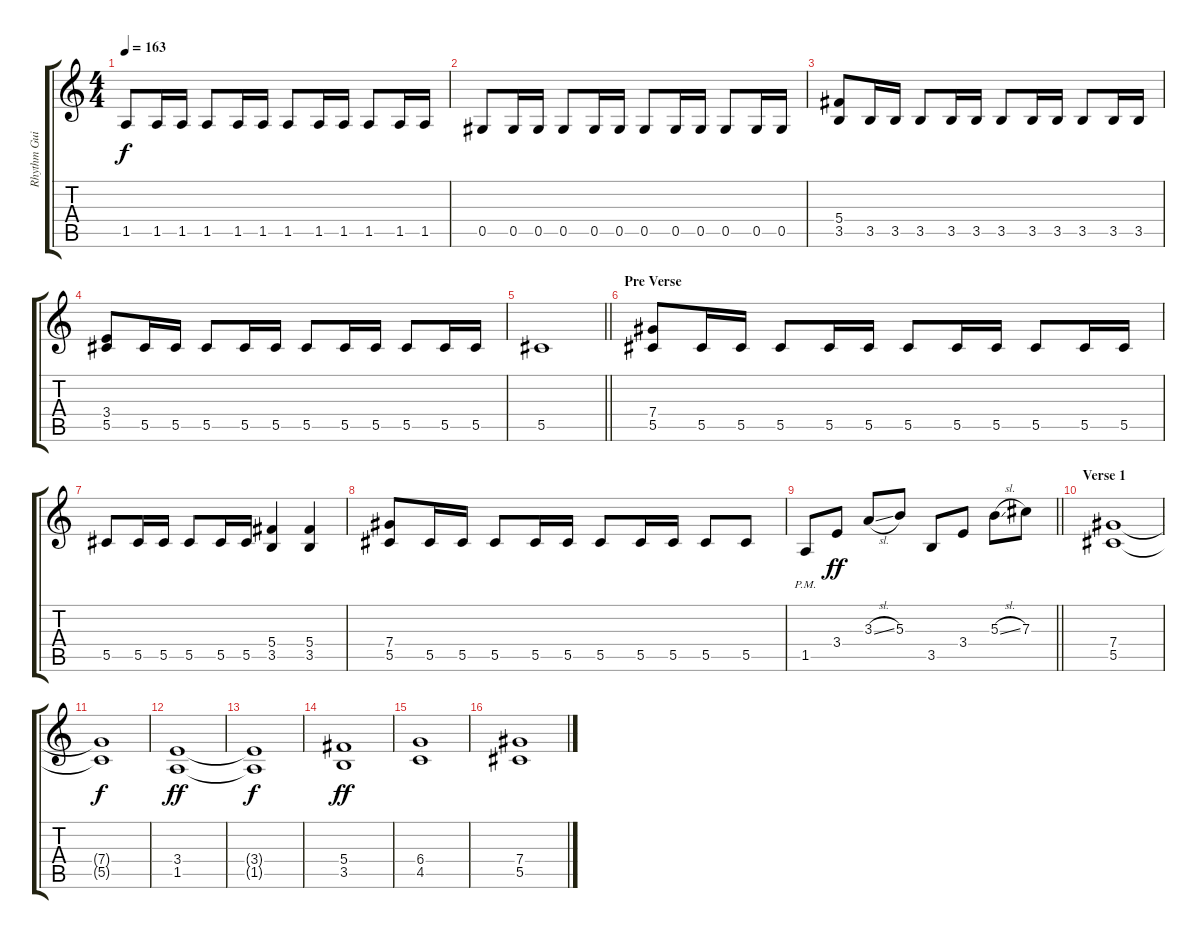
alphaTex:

\track ("Rhythm Guitar" "Rhythm Gui") {instrument distortionguitar}
\staff {score tabs}
\tuning (Eb4 Bb3 Gb3 Db3 Ab2 Eb2) {hide}
\ts (4 4)
\tempo 163
\clef g2
\ks c
1.5.8{dy f} 1.5.16 1.5.16 1.5.8 1.5.16 1.5.16 1.5.8 1.5.16 1.5.16 1.5.8 1.5.16 1.5.16 |
0.5.8 0.5.16 0.5.16 0.5.8 0.5.16 0.5.16 0.5.8 0.5.16 0.5.16 0.5.8 0.5.16 0.5.16 |
(5.4 3.5).8 3.5.16 3.5.16 3.5.8 3.5.16 3.5.16 3.5.8 3.5.16 3.5.16 3.5.8 3.5.16 3.5.16 |
(3.4 5.5).8 5.5.16 5.5.16 5.5.8 5.5.16 5.5.16 5.5.8 5.5.16 5.5.16 5.5.8 5.5.16 5.5.16 |
\barLineRight lightlight
5.5.1 |
\section ("" "Pre Verse")
(7.4 5.5).8 5.5.16 5.5.16 5.5.8 5.5.16 5.5.16 5.5.8 5.5.16 5.5.16 5.5.8 5.5.16 5.5.16 |
5.5.8 5.5.16 5.5.16 5.5.8 5.5.16 5.5.16 (5.4 3.5).4 (5.4 3.5).4 |
(7.4 5.5).8 5.5.16 5.5.16 5.5.8 5.5.16 5.5.16 5.5.8 5.5.16 5.5.16 5.5.8 5.5.8 |
\barLineRight lightlight
1.5{pm}.8 3.4.8{dy ff} 3.3{sl}.8 5.3.8 3.5.8 3.4.8 5.3{sl}.8 7.3.8 |
\section ("" "Verse 1")
(7.4 5.5).1 |
(7.4{t} 5.5{t}).1{dy f} |
(3.4 1.5).1{dy ff} |
(3.4{t} 1.5{t}).1{dy f} |
(5.4 3.5).1{dy ff} |
(6.4 4.5).1 |
(7.4 5.5).1
